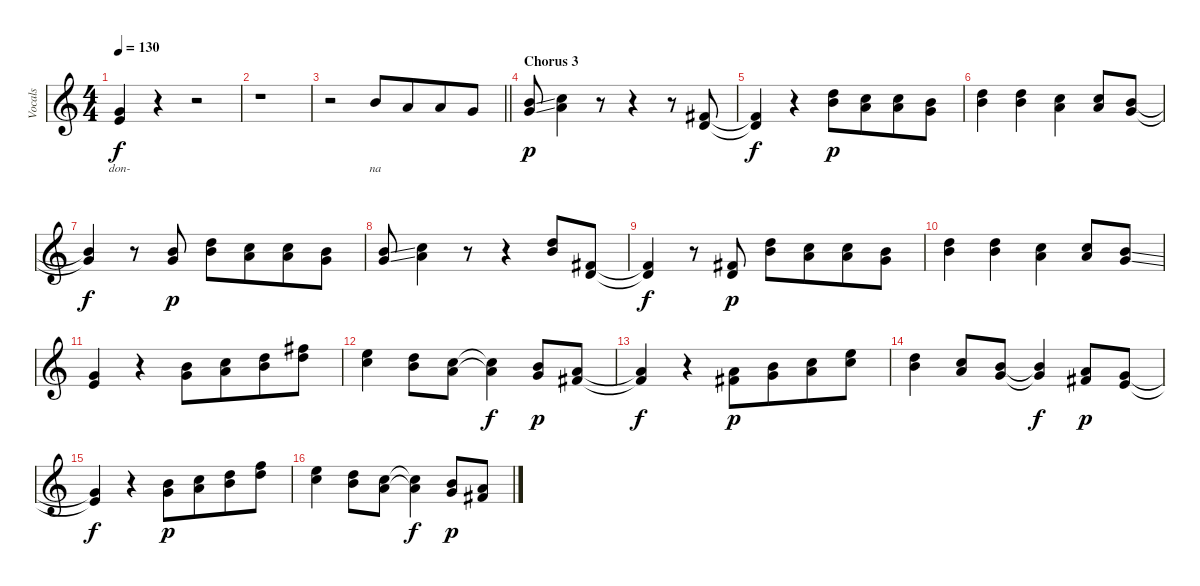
\track ("Vocals" "Vocals") {instrument lead1square}
\staff {score}
\tuning (E4 B3 G3 D3 A2 E2) {hide}
\ts (4 4)
\tempo 130
\clef g2
\ks aminor
(3.1{t} 5.2{t}).4{lyrics (0 "don-") lyrics (1 "") lyrics (2 "") lyrics (3 "") lyrics (4 "") dy f} r.4 r.2 |
r.1 |
\barLineRight lightlight
r.2 7.1.8{lyrics (0 "na") lyrics (1 "") lyrics (2 "") lyrics (3 "") lyrics (4 "")} 5.1.8{beam merge} 5.1.8 3.1.8 |
\section ("" "Chorus 3")
(7.1{ss} 8.2{ss}).8{dy p} (8.1 10.2).4 r.8 r.4 r.8 (2.1 3.2).8 |
(2.1{t} 3.2{t}).4{dy f} r.4 (10.1 12.2).8{dy p} (8.1 10.2).8{beam merge} (8.1 10.2).8 (7.1 8.2).8 |
(10.1 12.2).4 (10.1 12.2).4 (8.1 10.2).4 (8.1 10.2).8 (7.1 8.2).8 |
(7.1{t} 8.2{t}).4{dy f} r.8 (7.1 8.2).8{dy p} (10.1 12.2).8 (8.1 10.2).8{beam merge} (8.1 10.2).8 (7.1 8.2).8 |
(7.1{ss} 8.2{ss}).8 (8.1 10.2).4 r.8 r.4 (10.1 12.2).8 (2.1 3.2).8 |
(2.1{t} 3.2{t}).4{dy f} r.8 (2.1 3.2).8{dy p} (10.1 12.2).8 (8.1 10.2).8{beam merge} (8.1 10.2).8 (7.1 8.2).8 |
(10.1 12.2).4 (10.1 12.2).4 (8.1 10.2).4 (8.1 10.2).8 (7.1{ss} 8.2{ss}).8 |
(3.1 5.2).4 r.4 (7.1 8.2).8 (8.1 10.2).8{beam merge} (10.1 12.2).8 (14.1 15.2).8 |
(12.1 13.2).4 (10.1 12.2).8 (8.1 10.2).8 (8.1{t} 10.2{t}).4{dy f} (7.1 8.2).8{dy p} (5.1 7.2).8 |
(5.1{t} 7.2{t}).4{dy f} r.4 (5.1 7.2).8{dy p} (7.1 8.2).8{beam merge} (8.1 10.2).8 (12.1 13.2).8 |
(10.1 12.2).4 (8.1 10.2).8 (7.1 8.2).8 (7.1{t} 8.2{t}).4{dy f} (5.1 7.2).8{dy p} (3.1 5.2).8 |
(3.1{t} 5.2{t}).4{dy f} r.4 (7.1 8.2).8{dy p} (8.1 10.2).8{beam merge} (10.1 12.2).8 (13.1 15.2).8 |
(12.1 13.2).4 (10.1 12.2).8 (8.1 10.2).8 (8.1{t} 10.2{t}).4{dy f} (7.1 8.2).8{dy p} (5.1 7.2).8
